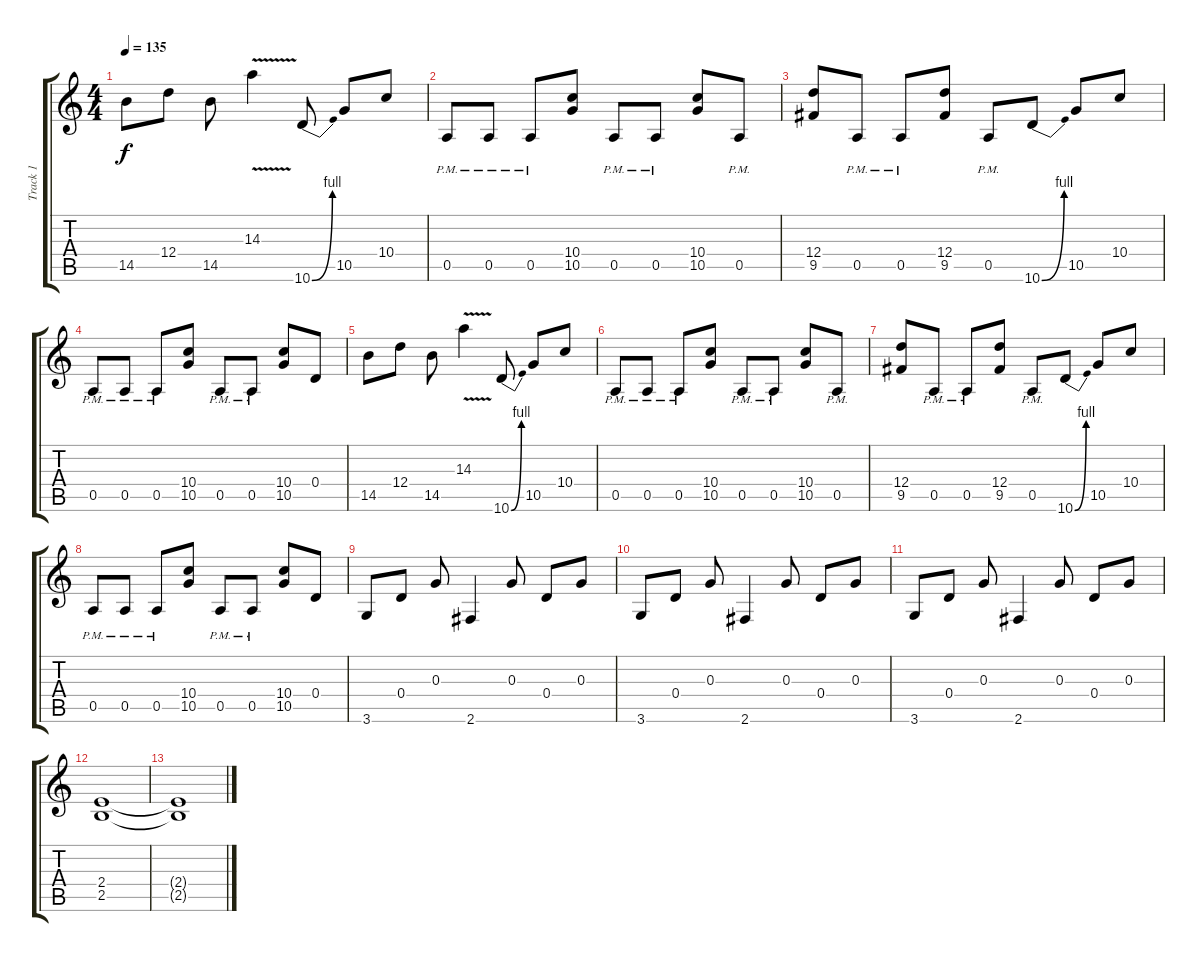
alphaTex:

\track ("Track 1" "Track 1") {instrument overdrivenguitar}
\staff {score tabs}
\tuning (E4 B3 G3 D3 A2 E2) {hide}
\ts (4 4)
\tempo 135
\clef g2
\ks c
14.5.8{dy f} 12.4.8 14.5.8 14.3{v}.4 10.6{be (bend 0 0 60 4)}.8 10.5.8 10.4.8 |
0.5{pm}.8 0.5{pm}.8 0.5{pm}.8 (10.4 10.5).8 0.5{pm}.8 0.5{pm}.8 (10.4 10.5).8 0.5{pm}.8 |
(12.4 9.5).8 0.5{pm}.8 0.5{pm}.8 (12.4 9.5).8 0.5{pm}.8 10.6{be (bend 0 0 60 4)}.8 10.5.8 10.4.8 |
0.5{pm}.8 0.5{pm}.8 0.5{pm}.8 (10.4 10.5).8 0.5{pm}.8 0.5{pm}.8 (10.4 10.5).8 0.4.8 |
14.5.8 12.4.8 14.5.8 14.3{v}.4 10.6{be (bend 0 0 60 4)}.8 10.5.8 10.4.8 |
0.5{pm}.8 0.5{pm}.8 0.5{pm}.8 (10.4 10.5).8 0.5{pm}.8 0.5{pm}.8 (10.4 10.5).8 0.5{pm}.8 |
(12.4 9.5).8 0.5{pm}.8 0.5{pm}.8 (12.4 9.5).8 0.5{pm}.8 10.6{be (bend 0 0 60 4)}.8 10.5.8 10.4.8 |
0.5{pm}.8 0.5{pm}.8 0.5{pm}.8 (10.4 10.5).8 0.5{pm}.8 0.5{pm}.8 (10.4 10.5).8 0.4.8 |
3.6.8 0.4.8 0.3.8 2.6.4 0.3.8 0.4.8 0.3.8 |
3.6.8 0.4.8 0.3.8 2.6.4 0.3.8 0.4.8 0.3.8 |
3.6.8 0.4.8 0.3.8 2.6.4 0.3.8 0.4.8 0.3.8 |
(2.4 2.5).1 |
(2.4{t} 2.5{t}).1
